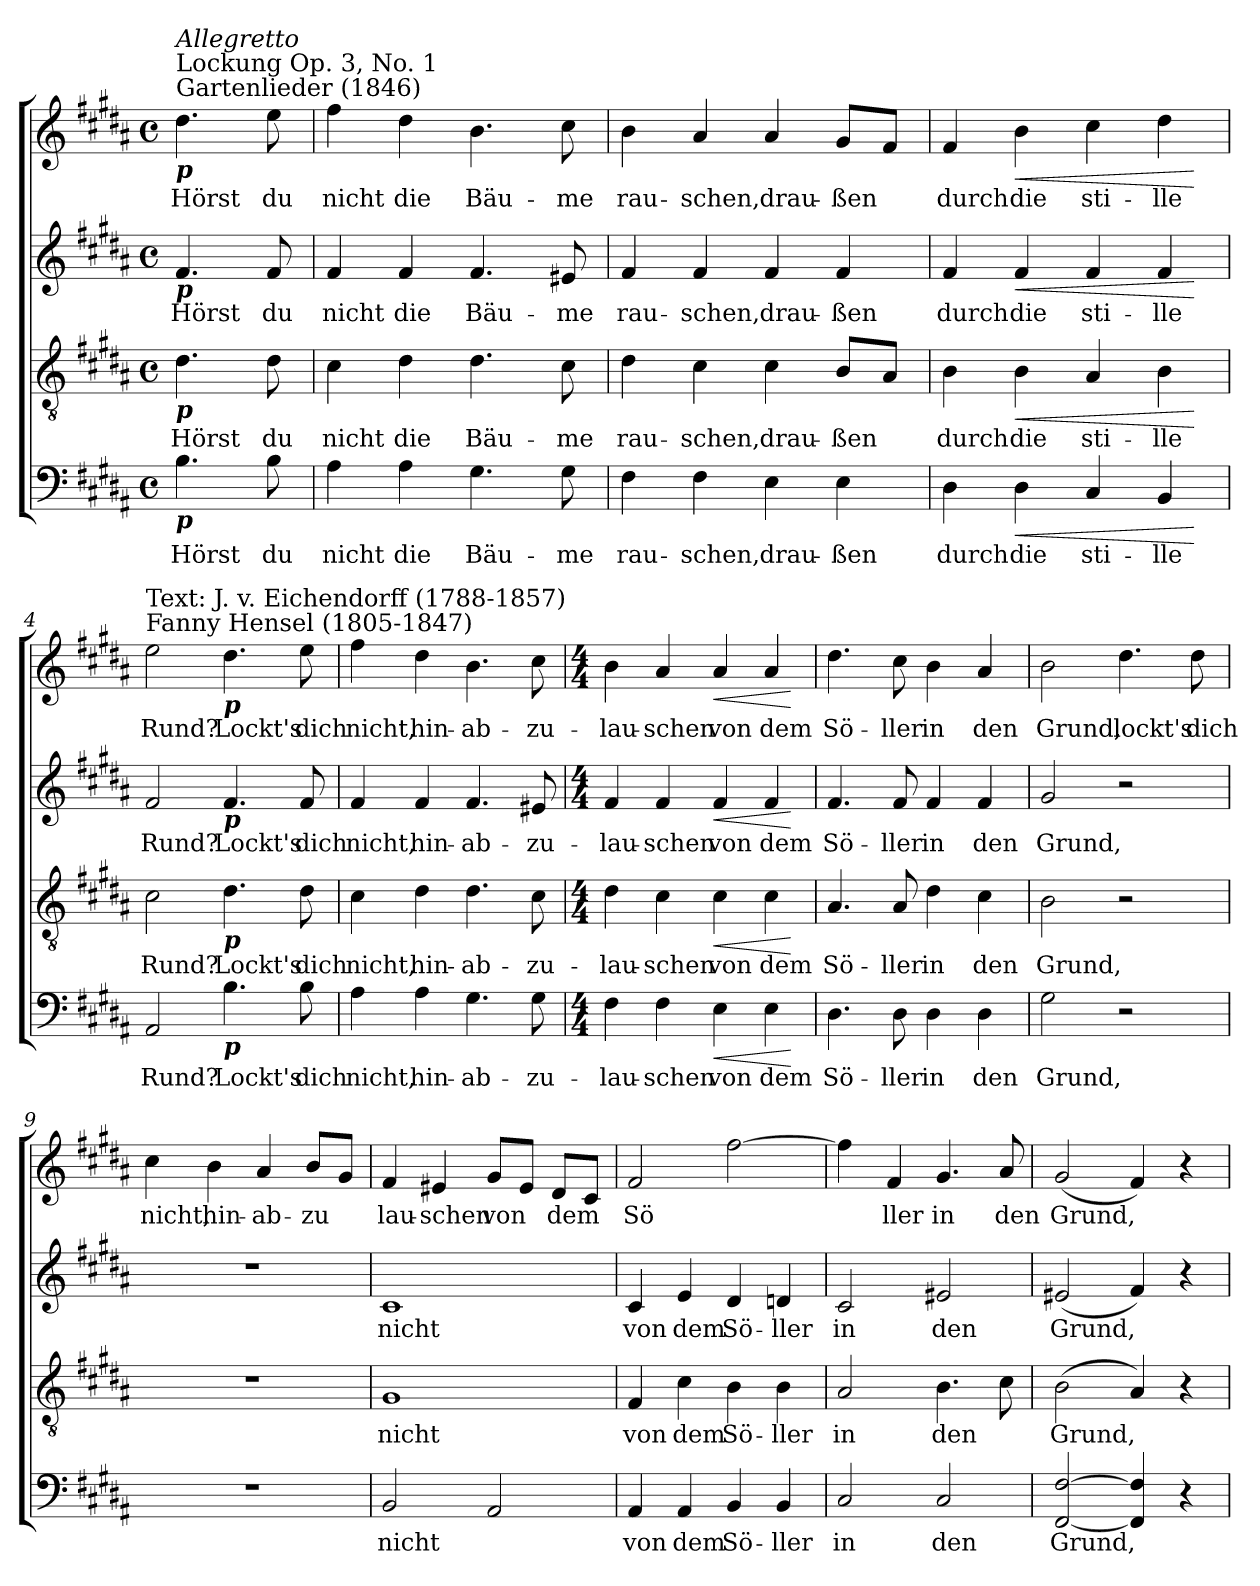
**kern	**text	**dynam	**kern	**text	**dynam	**kern	**text	**dynam	**kern	**text	**dynam
*part4	*part4	*part4	*part3	*part3	*part3	*part2	*part2	*part2	*part1	*part1	*part1
*staff4	*staff4	*staff4	*staff3	*staff3	*staff3	*staff2	*staff2	*staff2	*staff1	*staff1	*staff1
*clefF4	*	*	*clefGv2	*	*	*clefG2	*	*	*clefG2	*	*
*k[f#c#g#d#a#]	*	*	*k[f#c#g#d#a#]	*	*	*k[f#c#g#d#a#]	*	*	*k[f#c#g#d#a#]	*	*
*B:	*	*	*B:	*	*	*B:	*	*	*B:	*	*
*M4/4	*	*	*M4/4	*	*	*M4/4	*	*	*M4/4	*	*
*met(c)	*	*	*met(c)	*	*	*met(c)	*	*	*met(c)	*	*
=	=	=	=	=	=	=	=	=	=	=	=
!	!	!	!	!	!	!	!	!	!LO:TX:a:t=Gartenlieder (1846)	!	!
!	!	!	!	!	!	!	!	!	!LO:TX:a:t=Lockung   Op. 3, No. 1	!	!
!	!	!	!	!	!	!	!	!	!LO:TX:b:Bi:t=p	!	!
!	!	!	!	!	!	!	!	!	!LO:TX:a:i:t=Allegretto	!	!
!	!	!	!	!	!	!LO:TX:b:Bi:t=p	!	!	!	!	!
!	!	!	!LO:TX:b:Bi:t=p	!	!	!	!	!	!	!	!
!LO:TX:b:Bi:t=p	!	!	!	!	!	!	!	!	!	!	!
!	!LO:LY:b	!	!	!LO:LY:b	!	!	!LO:LY:b	!	!	!LO:LY:b	!
4.B\	Hörst	.	4.d#\	Hörst	.	4.f#/	Hörst	.	4.dd#\	Hörst	.
!	!LO:LY:b	!	!	!LO:LY:b	!	!	!LO:LY:b	!	!	!LO:LY:b	!
8B\	du	.	8d#\	du	.	8f#/	du	.	8ee\	du	.
=1	=1	=1	=1	=1	=1	=1	=1	=1	=1	=1	=1
!	!LO:LY:b	!	!	!LO:LY:b	!	!	!LO:LY:b	!	!	!LO:LY:b	!
4A#\	nicht	.	4c#\	nicht	.	4f#/	nicht	.	4ff#\	nicht	.
!	!LO:LY:b	!	!	!LO:LY:b	!	!	!LO:LY:b	!	!	!LO:LY:b	!
4A#\	die	.	4d#\	die	.	4f#/	die	.	4dd#\	die	.
!	!LO:LY:b	!	!	!LO:LY:b	!	!	!LO:LY:b	!	!	!LO:LY:b	!
4.G#\	Bäu-	.	4.d#\	Bäu-	.	4.f#/	Bäu-	.	4.b\	Bäu-	.
!	!LO:LY:b	!	!	!LO:LY:b	!	!	!LO:LY:b	!	!	!LO:LY:b	!
8G#\	-me	.	8c#\	-me	.	8e#X/	-me	.	8cc#\	-me	.
=2	=2	=2	=2	=2	=2	=2	=2	=2	=2	=2	=2
!	!LO:LY:b	!	!	!LO:LY:b	!	!	!LO:LY:b	!	!	!LO:LY:b	!
4F#\	rau-	.	4d#\	rau-	.	4f#/	rau-	.	4b\	rau-	.
!	!LO:LY:b	!	!	!LO:LY:b	!	!	!LO:LY:b	!	!	!LO:LY:b	!
4F#\	-schen,	.	4c#\	-schen,	.	4f#/	-schen,	.	4a#/	-schen,	.
!	!LO:LY:b	!	!	!LO:LY:b	!	!	!LO:LY:b	!	!	!LO:LY:b	!
4E\	drau-	.	4c#\	drau-	.	4f#/	drau-	.	4a#/	drau-	.
!	!LO:LY:b	!	!	!LO:LY:b	!	!	!LO:LY:b	!	!	!LO:LY:b	!
4E\	-ßen	.	8B/L	-ßen	.	4f#/	-ßen	.	8g#/L	-ßen	.
.	.	.	8A#/J	.	.	.	.	.	8f#/J	.	.
=3	=3	=3	=3	=3	=3	=3	=3	=3	=3	=3	=3
!	!LO:LY:b	!	!	!LO:LY:b	!	!	!LO:LY:b	!	!	!LO:LY:b	!
4D#\	durch	.	4B\	durch	.	4f#/	durch	.	4f#/	durch	.
!	!LO:LY:b	!LO:HP:b	!	!LO:LY:b	!LO:HP:b	!	!LO:LY:b	!LO:HP:b	!	!LO:LY:b	!LO:HP:b
4D#\	die	<	4B\	die	<	4f#/	die	<	4b\	die	<
!	!LO:LY:b	!	!	!LO:LY:b	!	!	!LO:LY:b	!	!	!LO:LY:b	!
4C#/	sti-	.	4A#/	sti-	.	4f#/	sti-	.	4cc#\	sti-	.
!	!LO:LY:b	!	!	!LO:LY:b	!	!	!LO:LY:b	!	!	!LO:LY:b	!
4BB/	-lle	.	4B\	-lle	.	4f#/	-lle	.	4dd#\	-lle	.
.	.	[	.	.	[	.	.	[	.	.	[
=4	=4	=4	=4	=4	=4	=4	=4	=4	=4	=4	=4
!	!	!	!	!	!	!	!	!	!LO:TX:a:t=Fanny Hensel (1805-1847)	!	!
!	!	!	!	!	!	!	!	!	!LO:TX:a:t=Text&colon; J. v. Eichendorff (1788-1857)	!	!
!	!LO:LY:b	!	!	!LO:LY:b	!	!	!LO:LY:b	!	!	!LO:LY:b	!
2AA#/	Rund?	.	2c#\	Rund?	.	2f#/	Rund?	.	2ee\	Rund?	.
!	!	!	!	!	!	!	!	!	!LO:TX:b:Bi:t=p	!	!
!	!	!	!	!	!	!LO:TX:b:Bi:t=p	!	!	!	!	!
!	!	!	!LO:TX:b:Bi:t=p	!	!	!	!	!	!	!	!
!LO:TX:b:Bi:t=p	!	!	!	!	!	!	!	!	!	!	!
!	!LO:LY:b	!	!	!LO:LY:b	!	!	!LO:LY:b	!	!	!LO:LY:b	!
4.B\	Lockt's	.	4.d#\	Lockt's	.	4.f#/	Lockt's	.	4.dd#\	Lockt's	.
!	!LO:LY:b	!	!	!LO:LY:b	!	!	!LO:LY:b	!	!	!LO:LY:b	!
8B\	dich	.	8d#\	dich	.	8f#/	dich	.	8ee\	dich	.
=5	=5	=5	=5	=5	=5	=5	=5	=5	=5	=5	=5
!	!LO:LY:b	!	!	!LO:LY:b	!	!	!LO:LY:b	!	!	!LO:LY:b	!
4A#\	nicht,	.	4c#\	nicht,	.	4f#/	nicht,	.	4ff#\	nicht,	.
!	!LO:LY:b	!	!	!LO:LY:b	!	!	!LO:LY:b	!	!	!LO:LY:b	!
4A#\	hin-	.	4d#\	hin-	.	4f#/	hin-	.	4dd#\	hin-	.
!	!LO:LY:b	!	!	!LO:LY:b	!	!	!LO:LY:b	!	!	!LO:LY:b	!
4.G#\	-ab-	.	4.d#\	-ab-	.	4.f#/	-ab-	.	4.b\	-ab-	.
!	!LO:LY:b	!	!	!LO:LY:b	!	!	!LO:LY:b	!	!	!LO:LY:b	!
8G#\	-zu-	.	8c#\	-zu-	.	8e#X/	-zu-	.	8cc#\	-zu-	.
!!LO:LB:g=z
=6	=6	=6	=6	=6	=6	=6	=6	=6	=6	=6	=6
*M4/4	*	*	*M4/4	*	*	*M4/4	*	*	*M4/4	*	*
!	!LO:LY:b	!	!	!LO:LY:b	!	!	!LO:LY:b	!	!	!LO:LY:b	!
4F#\	-lau-	.	4d#\	-lau-	.	4f#/	-lau-	.	4b\	-lau-	.
!	!LO:LY:b	!	!	!LO:LY:b	!	!	!LO:LY:b	!	!	!LO:LY:b	!
4F#\	-schen	.	4c#\	-schen	.	4f#/	-schen	.	4a#/	-schen	.
!	!LO:LY:b	!LO:HP:b	!	!LO:LY:b	!LO:HP:b	!	!LO:LY:b	!LO:HP:b	!	!LO:LY:b	!LO:HP:b
4E\	von	<	4c#\	von	<	4f#/	von	<	4a#/	von	<
!	!LO:LY:b	!	!	!LO:LY:b	!	!	!LO:LY:b	!	!	!LO:LY:b	!
4E\	dem	.	4c#\	dem	.	4f#/	dem	.	4a#/	dem	.
.	.	[	.	.	[	.	.	[	.	.	[
=7	=7	=7	=7	=7	=7	=7	=7	=7	=7	=7	=7
!	!LO:LY:b	!	!	!LO:LY:b	!	!	!LO:LY:b	!	!	!LO:LY:b	!
4.D#\	Sö-	.	4.A#/	Sö-	.	4.f#/	Sö-	.	4.dd#\	Sö-	.
!	!LO:LY:b	!	!	!LO:LY:b	!	!	!LO:LY:b	!	!	!LO:LY:b	!
8D#\	-ller	.	8A#/	-ller	.	8f#/	-ller	.	8cc#\	-ller	.
!	!LO:LY:b	!	!	!LO:LY:b	!	!	!LO:LY:b	!	!	!LO:LY:b	!
4D#\	in	.	4d#\	in	.	4f#/	in	.	4b\	in	.
!	!LO:LY:b	!	!	!LO:LY:b	!	!	!LO:LY:b	!	!	!LO:LY:b	!
4D#\	den	.	4c#\	den	.	4f#/	den	.	4a#/	den	.
=8	=8	=8	=8	=8	=8	=8	=8	=8	=8	=8	=8
!	!LO:LY:b	!	!	!LO:LY:b	!	!	!LO:LY:b	!	!	!LO:LY:b	!
2G#\	Grund,	.	2B\	Grund,	.	2g#/	Grund,	.	2b\	Grund,	.
!	!	!	!	!	!	!	!	!	!	!LO:LY:b	!
2r	.	.	2r	.	.	2r	.	.	4.dd#\	lockt's	.
!	!	!	!	!	!	!	!	!	!	!LO:LY:b	!
.	.	.	.	.	.	.	.	.	8dd#\	dich	.
=9	=9	=9	=9	=9	=9	=9	=9	=9	=9	=9	=9
!	!	!	!	!	!	!	!	!	!	!LO:LY:b	!
1r	.	.	1r	.	.	1r	.	.	4cc#\	nicht,	.
!	!	!	!	!	!	!	!	!	!	!LO:LY:b	!
.	.	.	.	.	.	.	.	.	4b\	hin-	.
!	!	!	!	!	!	!	!	!	!	!LO:LY:b	!
.	.	.	.	.	.	.	.	.	4a#/	-ab-	.
!	!	!	!	!	!	!	!	!	!	!LO:LY:b	!
.	.	.	.	.	.	.	.	.	8b/L	-zu	.
.	.	.	.	.	.	.	.	.	8g#/J	.	.
=10	=10	=10	=10	=10	=10	=10	=10	=10	=10	=10	=10
!	!LO:LY:b	!	!	!LO:LY:b	!	!	!LO:LY:b	!	!	!LO:LY:b	!
2BB/	nicht	.	1G#	nicht	.	1c#	nicht	.	4f#/	lau-	.
!	!	!	!	!	!	!	!	!	!	!LO:LY:b	!
.	.	.	.	.	.	.	.	.	4e#X/	-schen	.
!	!	!	!	!	!	!	!	!	!	!LO:LY:b	!
2AA#/	.	.	.	.	.	.	.	.	8g#/L	von	.
.	.	.	.	.	.	.	.	.	8e#/J	.	.
!	!	!	!	!	!	!	!	!	!	!LO:LY:b	!
.	.	.	.	.	.	.	.	.	8d#/L	dem	.
.	.	.	.	.	.	.	.	.	8c#/J	.	.
!!LO:LB:g=z
=11	=11	=11	=11	=11	=11	=11	=11	=11	=11	=11	=11
!	!LO:LY:b	!	!	!LO:LY:b	!	!	!LO:LY:b	!	!	!LO:LY:b	!
4AA#/	von	.	4F#/	von	.	4c#/	von	.	2f#/	Sö	.
!	!LO:LY:b	!	!	!LO:LY:b	!	!	!LO:LY:b	!	!	!	!
4AA#/	dem	.	4c#\	dem	.	4e/	dem	.	.	.	.
!	!LO:LY:b	!	!	!LO:LY:b	!	!	!LO:LY:b	!	!	!	!
4BB/	Sö-	.	4B\	Sö-	.	4d#/	Sö-	.	[2ff#\	.	.
!	!LO:LY:b	!	!	!LO:LY:b	!	!	!LO:LY:b	!	!	!	!
4BB/	-ller	.	4B\	-ller	.	4dn/	-ller	.	.	.	.
=12	=12	=12	=12	=12	=12	=12	=12	=12	=12	=12	=12
!	!LO:LY:b	!	!	!LO:LY:b	!	!	!LO:LY:b	!	!	!	!
2C#/	in	.	2A#/	in	.	2c#/	in	.	4ff#\]	.	.
!	!	!	!	!	!	!	!	!	!	!LO:LY:b	!
.	.	.	.	.	.	.	.	.	4f#/	ller	.
!	!LO:LY:b	!	!	!LO:LY:b	!	!	!LO:LY:b	!	!	!LO:LY:b	!
2C#/	den	.	4.B\	den	.	2e#X/	den	.	4.g#/	in	.
!	!	!	!	!	!	!	!	!	!	!LO:LY:b	!
.	.	.	8c#\	.	.	.	.	.	8a#/	den	.
=13	=13	=13	=13	=13	=13	=13	=13	=13	=13	=13	=13
!	!LO:LY:b	!	!	!LO:LY:b	!	!	!LO:LY:b	!	!	!LO:LY:b	!
[2FF#/ [2F#/	Grund,	.	(<2B\	Grund,	.	(<2e#X/	Grund,	.	(<2g#/	Grund,	.
4FF#/] 4F#/]	.	.	4A#/)	.	.	4f#/)	.	.	4f#/)	.	.
4r	.	.	4r	.	.	4r	.	.	4r	.	.
=	=	=	=	=	=	=	=	=	=	=	=
*-	*-	*-	*-	*-	*-	*-	*-	*-	*-	*-	*-
